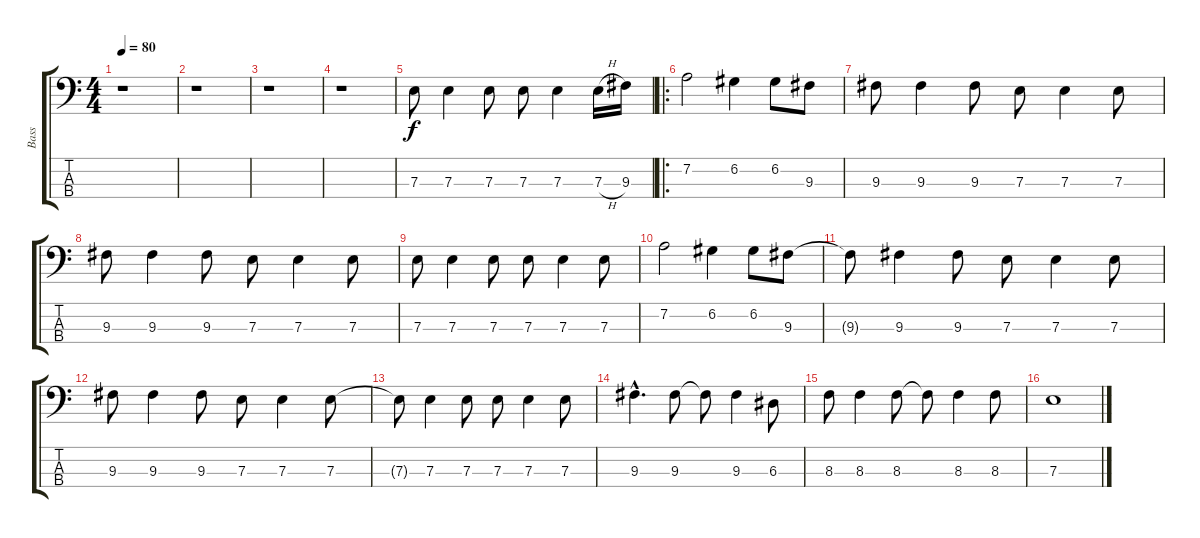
\track ("Bass" "Bass") {instrument fretlessbass}
\staff {score tabs}
\tuning (G2 D2 A1 E1) {hide}
\ts (4 4)
\tempo 80
\clef f4
\ks c
r.1{dy f instrument fretlessbass} |
r.1 |
r.1 |
r.1 |
7.3.8 7.3.4 7.3.8 7.3.8 7.3.4 7.3{h}.16 9.3.16 |
\ro
7.2.2 6.2.4 6.2.8 9.3.8 |
9.3.8 9.3.4 9.3.8 7.3.8 7.3.4 7.3.8 |
9.3.8 9.3.4 9.3.8 7.3.8 7.3.4 7.3.8 |
7.3.8 7.3.4 7.3.8 7.3.8 7.3.4 7.3.8 |
7.2.2 6.2.4 6.2.8 9.3.8 |
9.3{t}.8 9.3.4 9.3.8 7.3.8 7.3.4 7.3.8 |
9.3.8 9.3.4 9.3.8 7.3.8 7.3.4 7.3.8 |
7.3{t}.8 7.3.4 7.3.8 7.3.8 7.3.4 7.3.8 |
9.3{hac}.4{d} 9.3.8 9.3{t}.8 9.3.4 6.3.8 |
8.3.8 8.3.4 8.3.8 8.3{t}.8 8.3.4 8.3.8 |
7.3.1
